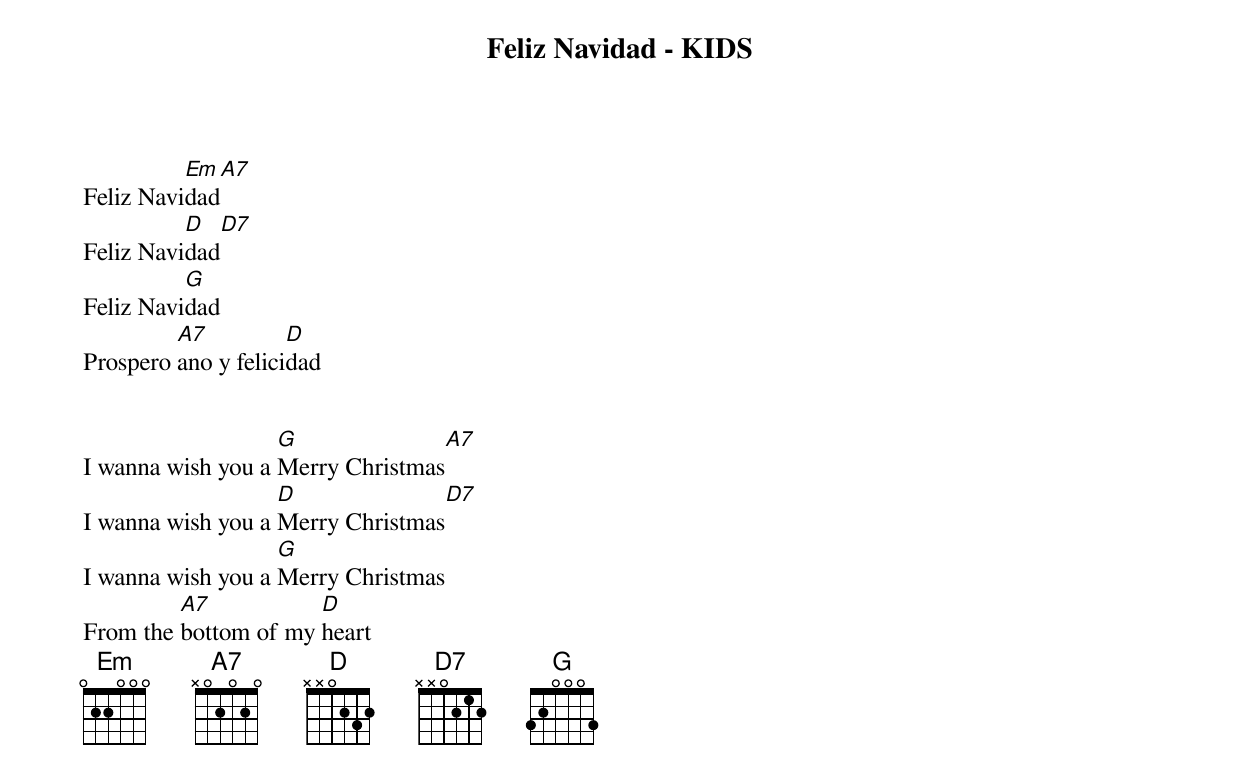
Feliz Navidad - KIDS


          Em    A7
Feliz Navidad
          D     D7
Feliz Navidad
          G
Feliz Navidad
         A7          D
Prospero ano y felicidad


                   G                 A7
I wanna wish you a Merry Christmas
                   D                 D7
I wanna wish you a Merry Christmas
                   G
I wanna wish you a Merry Christmas
         A7           D
From the bottom of my heart
